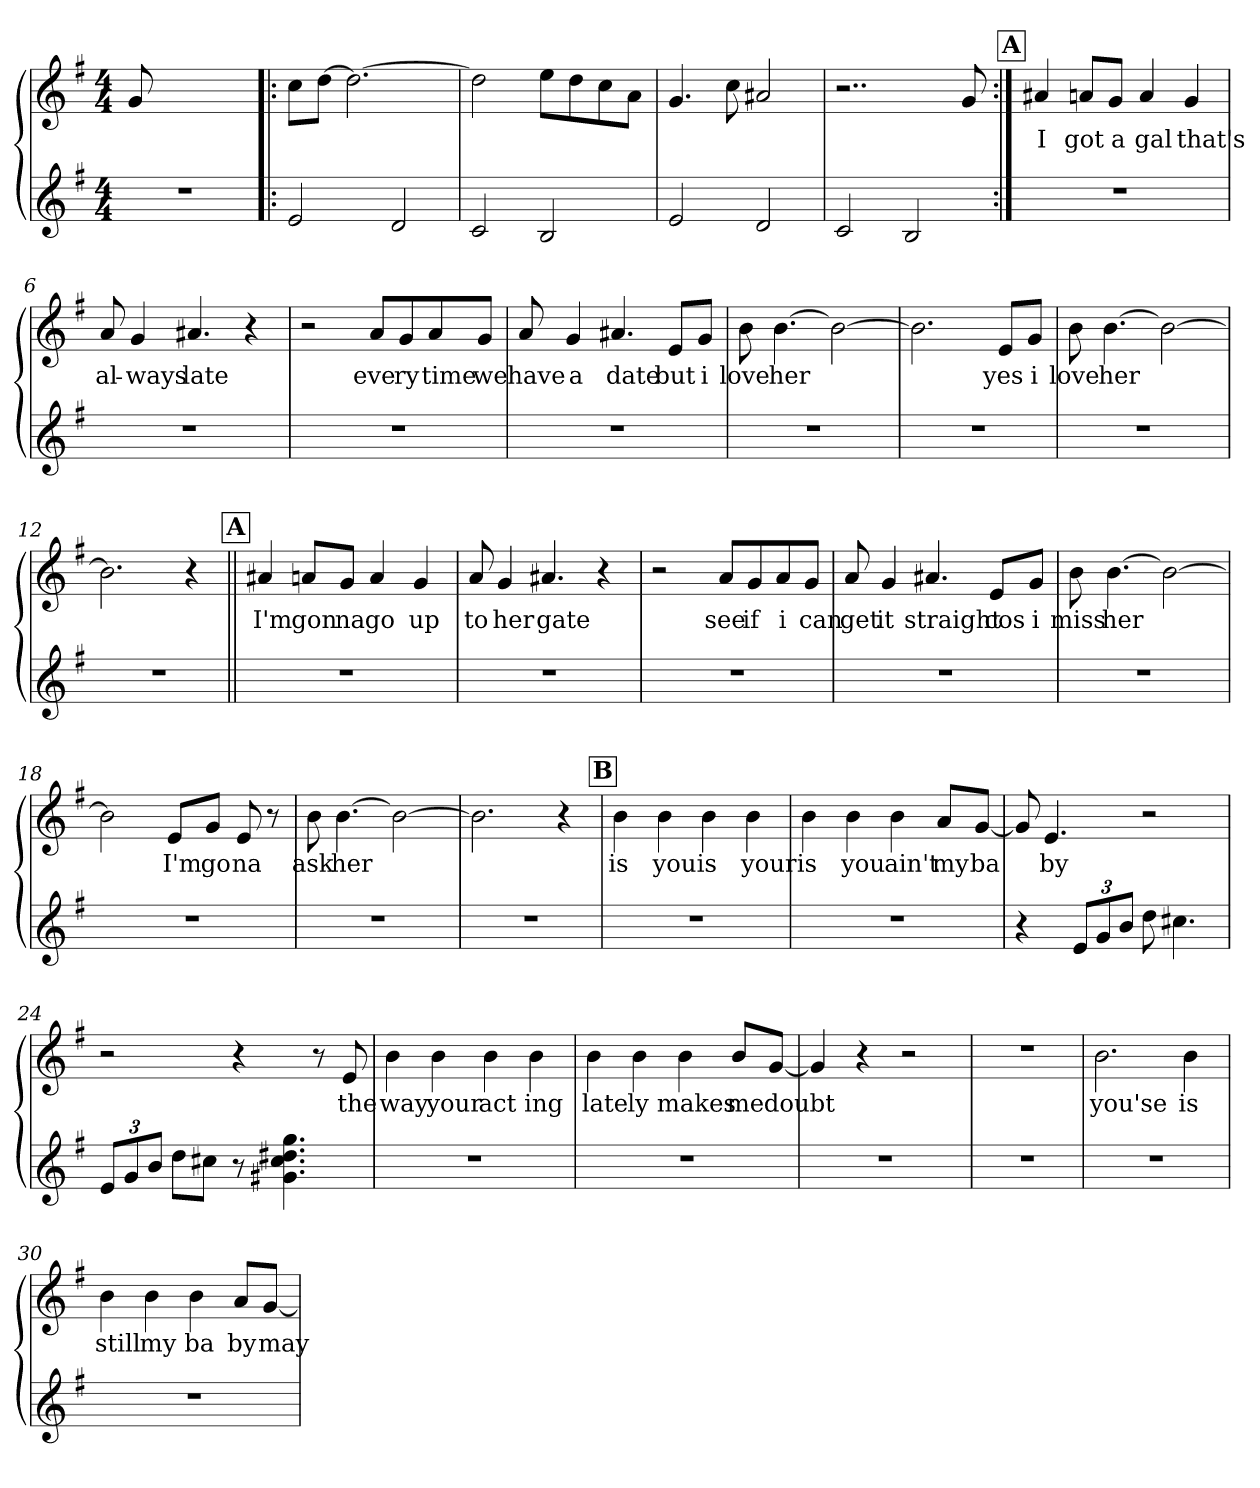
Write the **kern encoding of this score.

**kern	**kern	**text
*part2	*part1	*part1
*staff2	*staff1	*staff1
*clefG2	*clefG2	*
*k[f#]	*k[f#]	*
*e:	*e:	*
*M4/4	*M4/4	*
=	=	=
1r	8g/	.
.	2..ryy	.
=1!|:	=1!|:	=1!|:
2e/	8cc\L	.
.	[8dd\J	.
.	2.dd\_	.
2d/	.	.
=2	=2	=2
2c/	2dd\]	.
2B/	8ee\L	.
.	8dd\	.
.	8cc\	.
.	8a\J	.
=3	=3	=3
2e/	4.g/	.
.	8cc\	.
2d/	2a#X/	.
=4	=4	=4
2c/	2..r	.
2B/	.	.
.	8g/	.
!!LO:LB:g=z
!!LO:REH:place=s1:a:fs=15.4:t=A
=5:|!	=5:|!	=5:|!
!	!	!LO:LY:b
1r	4a#X/	I
!	!	!LO:LY:b
.	8an/L	got
!	!	!LO:LY:b
.	8g/J	a
!	!	!LO:LY:b
.	4a/	gal
!	!	!LO:LY:b
.	4g/	that's
=6	=6	=6
!	!	!LO:LY:b
1r	8a/	al-
!	!	!LO:LY:b
.	4g/	-ways
!	!	!LO:LY:b
.	4.a#X/	late
.	4r	.
=7	=7	=7
1r	2r	.
!	!	!LO:LY:b
.	8a/L	eve
!	!	!LO:LY:b
.	8g/	ry
!	!	!LO:LY:b
.	8a/	time
!	!	!LO:LY:b
.	8g/J	we
=8	=8	=8
!	!	!LO:LY:b
1r	8a/	have
!	!	!LO:LY:b
.	4g/	a
!	!	!LO:LY:b
.	4.a#X/	date
!	!	!LO:LY:b
.	8e/L	but
!	!	!LO:LY:b
.	8g/J	i
=9	=9	=9
!	!	!LO:LY:b
1r	8b\	love
!	!	!LO:LY:b
.	[4.b\	her
.	2b\_	.
!!LO:LB:g=z
=10	=10	=10
1r	2.b\]	.
!	!	!LO:LY:b
.	8e/L	yes
!	!	!LO:LY:b
.	8g/J	i
=11	=11	=11
!	!	!LO:LY:b
1r	8b\	love
!	!	!LO:LY:b
.	[4.b\	her
.	2b\_	.
=12	=12	=12
1r	2.b\]	.
.	4r	.
!!LO:REH:place=s1:a:fs=15.4:t=A
=13||	=13||	=13||
!	!	!LO:LY:b
1r	4a#X/	I'm
!	!	!LO:LY:b
.	8an/L	gon
!	!	!LO:LY:b
.	8g/J	na
!	!	!LO:LY:b
.	4a/	go
!	!	!LO:LY:b
.	4g/	up
=14	=14	=14
!	!	!LO:LY:b
1r	8a/	to
!	!	!LO:LY:b
.	4g/	her
!	!	!LO:LY:b
.	4.a#X/	gate
.	4r	.
!!LO:LB:g=z
=15	=15	=15
1r	2r	.
!	!	!LO:LY:b
.	8a/L	see
!	!	!LO:LY:b
.	8g/	if
!	!	!LO:LY:b
.	8a/	i
!	!	!LO:LY:b
.	8g/J	can
=16	=16	=16
!	!	!LO:LY:b
1r	8a/	get
!	!	!LO:LY:b
.	4g/	it
!	!	!LO:LY:b
.	4.a#X/	straight
!	!	!LO:LY:b
.	8e/L	cos
!	!	!LO:LY:b
.	8g/J	i
=17	=17	=17
!	!	!LO:LY:b
1r	8b\	miss
!	!	!LO:LY:b
.	[4.b\	her
.	2b\_	.
=18	=18	=18
1r	2b\]	.
!	!	!LO:LY:b
.	8e/L	I'm
!	!	!LO:LY:b
.	8g/J	go
!	!	!LO:LY:b
.	8e/	na
.	8r	.
=19	=19	=19
!	!	!LO:LY:b
1r	8b\	ask
!	!	!LO:LY:b
.	[4.b\	her
.	2b\_	.
=20	=20	=20
1r	2.b\]	.
.	4r	.
!!LO:LB:g=z
!!LO:REH:place=s1:a:fs=15.4:t=B
=21	=21	=21
!	!	!LO:LY:b
1r	4b\	is
!	!	!LO:LY:b
.	4b\	you
!	!	!LO:LY:b
.	4b\	is
!	!	!LO:LY:b
.	4b\	your
=22	=22	=22
!	!	!LO:LY:b
1r	4b\	is
!	!	!LO:LY:b
.	4b\	you
!	!	!LO:LY:b
.	4b\	ain't
!	!	!LO:LY:b
.	8a/L	my
!	!	!LO:LY:b
.	[8g/J	ba
=23	=23	=23
4r	8g/]	.
!	!	!LO:LY:b
.	4.e/	by
*Xbrackettup	*	*
12e/L	.	.
12g/	.	.
12b/J	.	.
8dd\	2r	.
4.cc#X\	.	.
=24	=24	=24
12e/L	2r	.
12g/	.	.
12b/J	.	.
8dd\L	.	.
8cc#X\J	.	.
8r	4r	.
4.g#X\ 4.cc#\ 4.dd#X\ 4.gg\	.	.
.	8r	.
!	!	!LO:LY:b
.	8e/	the
!!LO:LB:g=z
=25	=25	=25
!	!	!LO:LY:b
1r	4b\	way
!	!	!LO:LY:b
.	4b\	your
!	!	!LO:LY:b
.	4b\	act
!	!	!LO:LY:b
.	4b\	ing
=26	=26	=26
!	!	!LO:LY:b
1r	4b\	late
!	!	!LO:LY:b
.	4b\	ly
!	!	!LO:LY:b
.	4b\	makes
!	!	!LO:LY:b
.	8b/L	me
!	!	!LO:LY:b
.	[8g/J	doubt
=27	=27	=27
1r	4g/]	.
.	4r	.
.	2r	.
=28	=28	=28
1r	1r	.
=29	=29	=29
!	!	!LO:LY:b
1r	2.b\	you'se
!	!	!LO:LY:b
.	4b\	is
!!LO:LB:g=z
=30	=30	=30
!	!	!LO:LY:b
1r	4b\	still
!	!	!LO:LY:b
.	4b\	my
!	!	!LO:LY:b
.	4b\	ba
!	!	!LO:LY:b
.	8a/L	by
!	!	!LO:LY:b
.	[8g/J	may
=	=	=
*-	*-	*-
